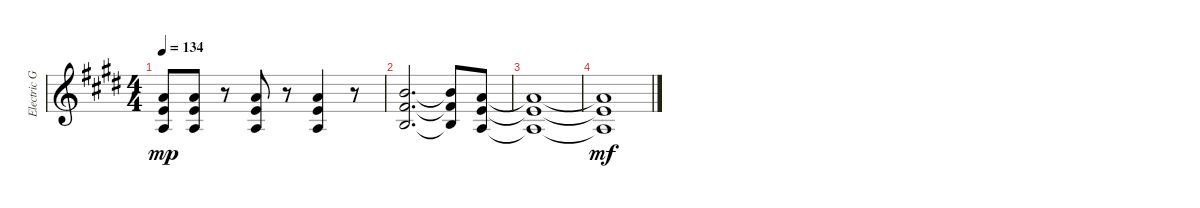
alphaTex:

\track ("Electric Guitar 1 (Main)" "Electric G") {instrument distortionguitar}
\staff {score}
\tuning (E4 B3 G3 D3 A2 E2) {hide}
\ts (4 4)
\tempo 134
\clef g2
\ks e
(2.3 2.4 0.5).8{dy mp} (2.3 2.4 0.5).8 r.8 (2.3 2.4 0.5).8 r.8 (2.3 2.4 0.5).4 r.8 |
(4.3 4.4 2.5).2{d} (4.3{t} 4.4{t} 2.5{t}).8 (2.3 2.4 0.5).8 |
(2.3{t} 2.4{t} 0.5{t}).1 |
(2.3{t} 2.4{t} 0.5{t}).1{dy mf}
